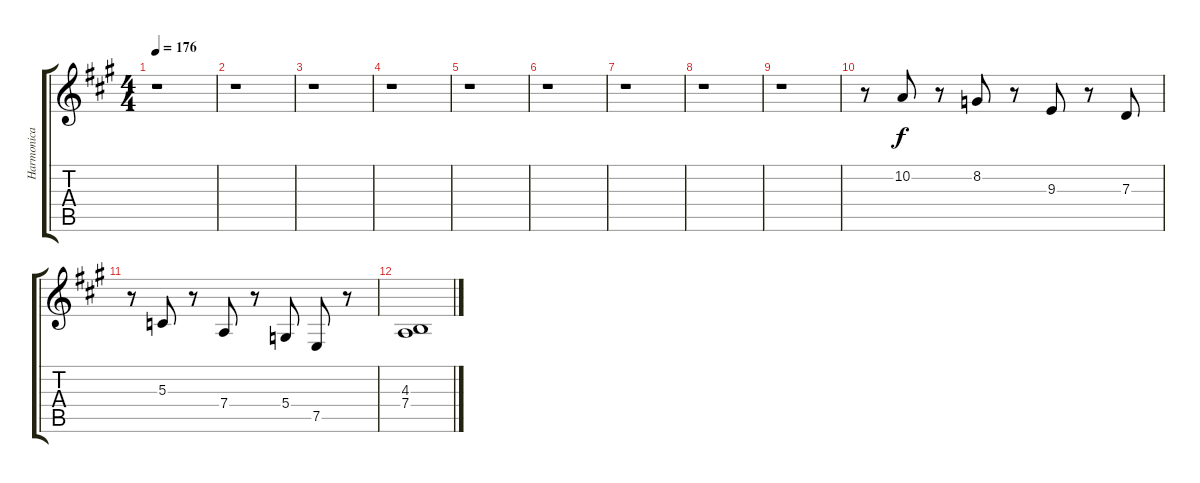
\track ("Harmonica Solo" "Harmonica ") {instrument harmonica}
\staff {score tabs}
\tuning (E4 B3 G3 D3 A2 E2) {hide}
\ts (4 4)
\tempo 176
\clef g2
\ks a
r.1{dy f} |
r.1 |
r.1 |
r.1 |
r.1 |
r.1 |
r.1 |
r.1 |
r.1 |
r.8 10.2.8 r.8 8.2.8 r.8 9.3.8 r.8 7.3.8 |
r.8 5.3.8 r.8 7.4.8 r.8 5.4.8 7.5.8 r.8 |
(4.3 7.4).1
